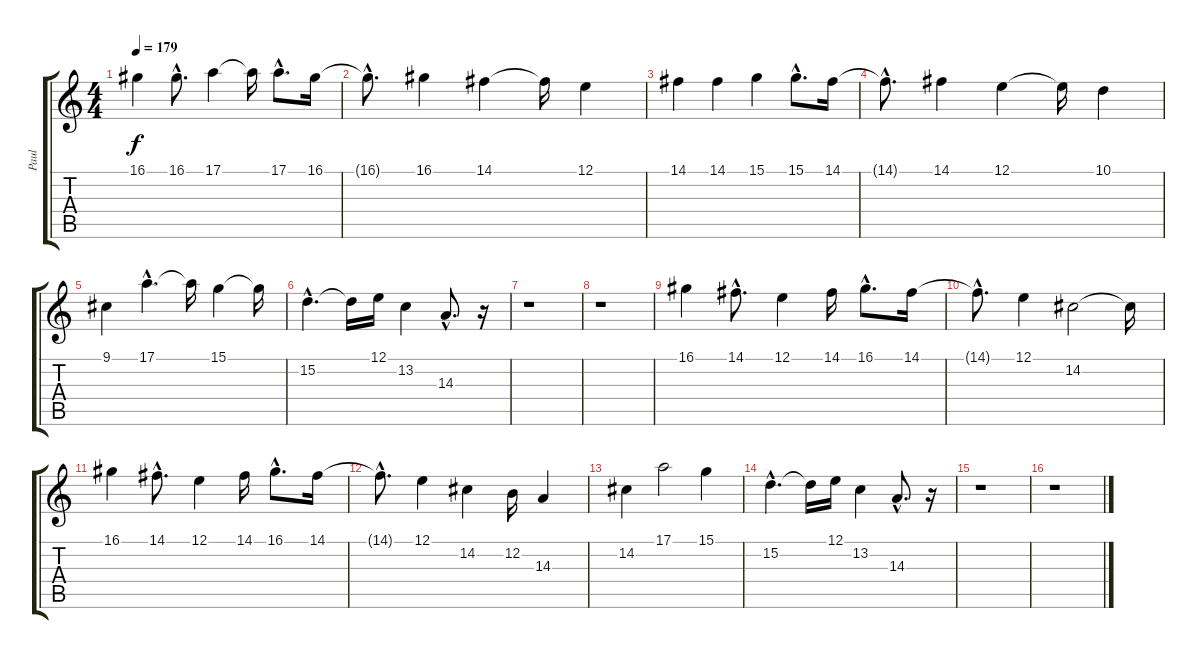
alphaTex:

\track ("Paul" "Paul") {instrument lead6voice}
\staff {score tabs}
\tuning (E4 B3 G3 D3 A2 E2) {hide}
\ts (4 4)
\tempo 179
\clef g2
\ks c
16.1.4{dy f} 16.1{hac}.8{d} 17.1.4 17.1{t}.16 17.1{hac}.8{d} 16.1.16 |
16.1{hac t}.8{d} 16.1.4 14.1.4 14.1{t}.16 12.1.4 |
14.1.4 14.1.4 15.1.4 15.1{hac}.8{d} 14.1.16 |
14.1{hac t}.8{d} 14.1.4 12.1.4 12.1{t}.16 10.1.4 |
9.1.4 17.1{hac}.4{d} 17.1{t}.16 15.1.4 15.1{t}.16 |
15.2{hac}.4{d} 15.2{t}.16 12.1.16 13.2.4 14.3{hac}.8{d} r.16 |
r.1 |
r.1 |
16.1.4 14.1{hac}.8{d} 12.1.4 14.1.16 16.1{hac}.8{d} 14.1.16 |
14.1{hac t}.8{d} 12.1.4 14.2.2 14.2{t}.16 |
16.1.4 14.1{hac}.8{d} 12.1.4 14.1.16 16.1{hac}.8{d} 14.1.16 |
14.1{hac t}.8{d} 12.1.4 14.2.4 12.2.16 14.3.4 |
14.2.4 17.1.2 15.1.4 |
15.2{hac}.4{d} 15.2{t}.16 12.1.16 13.2.4 14.3{hac}.8{d} r.16 |
r.1 |
r.1
